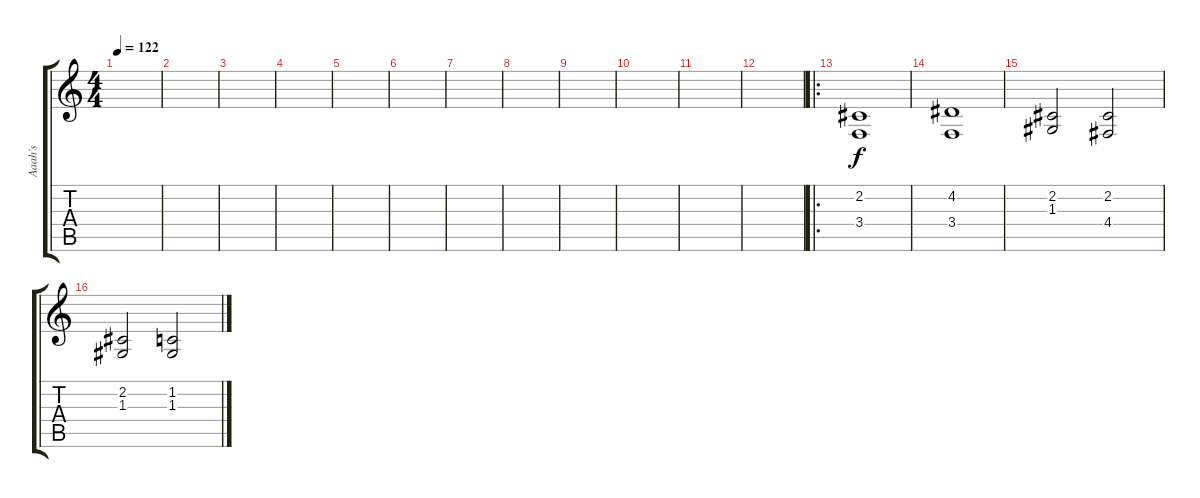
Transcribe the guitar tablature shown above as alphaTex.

\track ("Aaah's" "Aaah's") {instrument choiraahs}
\staff {score tabs}
\tuning (E4 B3 G3 D3 A2 E2) {hide}
\ts (4 4)
\tempo 122
\clef g2
\ks c
|
|
|
|
|
|
|
|
|
|
|
|
\ro
(2.2 3.4).1 |
(4.2 3.4).1 |
(2.2 1.3).2 (2.2 4.4).2 |
(2.2 1.3).2 (1.2 1.3).2
